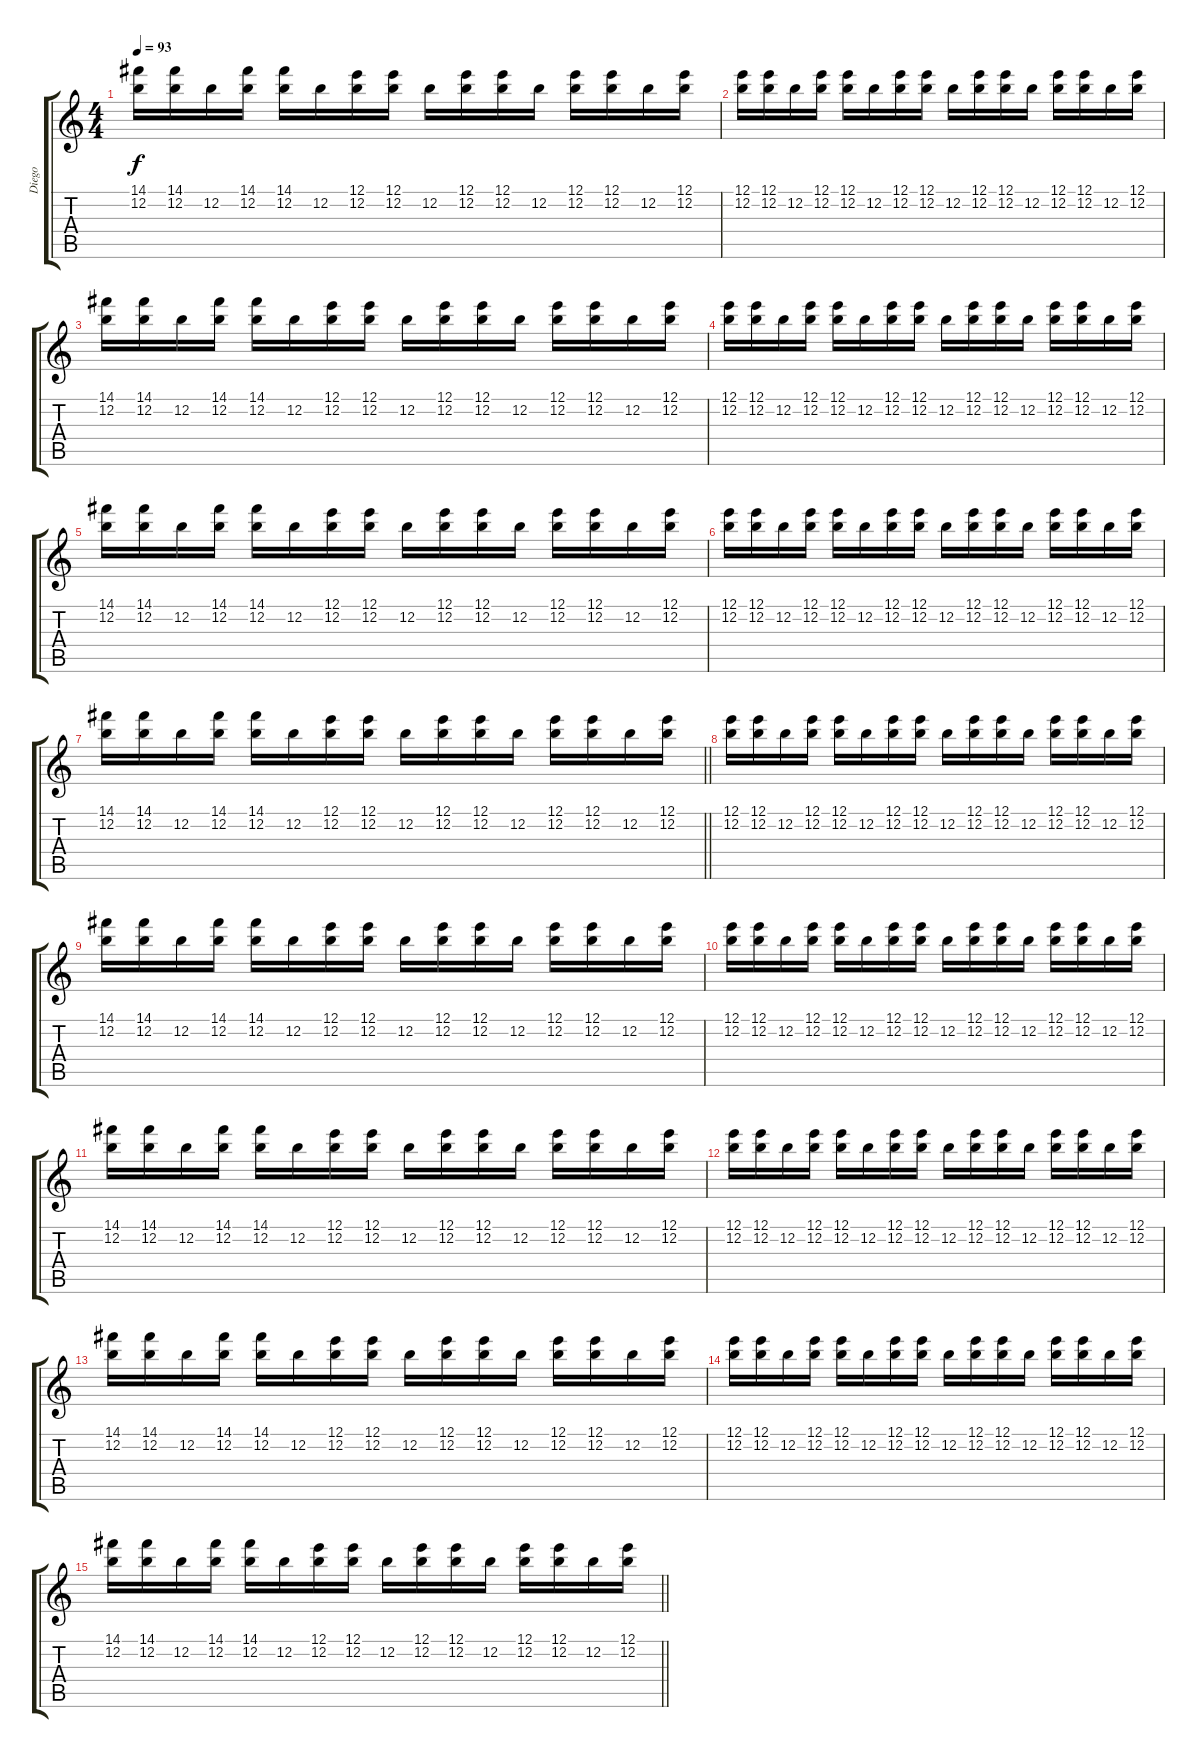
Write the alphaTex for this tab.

\track ("Diego" "Diego") {instrument acousticguitarsteel}
\staff {score tabs}
\tuning (E4 B3 G3 D3 A2 E2) {hide}
\ts (4 4)
\tempo 93
\clef g2
\ks c
(14.1 12.2).16{dy f} (14.1 12.2).16 12.2.16 (14.1 12.2).16 (14.1 12.2).16 12.2.16 (12.1 12.2).16 (12.1 12.2).16 12.2.16 (12.1 12.2).16 (12.1 12.2).16 12.2.16 (12.1 12.2).16 (12.1 12.2).16 12.2.16 (12.1 12.2).16 |
(12.1 12.2).16 (12.1 12.2).16 12.2.16 (12.1 12.2).16 (12.1 12.2).16 12.2.16 (12.1 12.2).16 (12.1 12.2).16 12.2.16 (12.1 12.2).16 (12.1 12.2).16 12.2.16 (12.1 12.2).16 (12.1 12.2).16 12.2.16 (12.1 12.2).16 |
(14.1 12.2).16 (14.1 12.2).16 12.2.16 (14.1 12.2).16 (14.1 12.2).16 12.2.16 (12.1 12.2).16 (12.1 12.2).16 12.2.16 (12.1 12.2).16 (12.1 12.2).16 12.2.16 (12.1 12.2).16 (12.1 12.2).16 12.2.16 (12.1 12.2).16 |
(12.1 12.2).16 (12.1 12.2).16 12.2.16 (12.1 12.2).16 (12.1 12.2).16 12.2.16 (12.1 12.2).16 (12.1 12.2).16 12.2.16 (12.1 12.2).16 (12.1 12.2).16 12.2.16 (12.1 12.2).16 (12.1 12.2).16 12.2.16 (12.1 12.2).16 |
(14.1 12.2).16 (14.1 12.2).16 12.2.16 (14.1 12.2).16 (14.1 12.2).16 12.2.16 (12.1 12.2).16 (12.1 12.2).16 12.2.16 (12.1 12.2).16 (12.1 12.2).16 12.2.16 (12.1 12.2).16 (12.1 12.2).16 12.2.16 (12.1 12.2).16 |
(12.1 12.2).16 (12.1 12.2).16 12.2.16 (12.1 12.2).16 (12.1 12.2).16 12.2.16 (12.1 12.2).16 (12.1 12.2).16 12.2.16 (12.1 12.2).16 (12.1 12.2).16 12.2.16 (12.1 12.2).16 (12.1 12.2).16 12.2.16 (12.1 12.2).16 |
\barLineRight lightlight
(14.1 12.2).16 (14.1 12.2).16 12.2.16 (14.1 12.2).16 (14.1 12.2).16 12.2.16 (12.1 12.2).16 (12.1 12.2).16 12.2.16 (12.1 12.2).16 (12.1 12.2).16 12.2.16 (12.1 12.2).16 (12.1 12.2).16 12.2.16 (12.1 12.2).16 |
(12.1 12.2).16 (12.1 12.2).16 12.2.16 (12.1 12.2).16 (12.1 12.2).16 12.2.16 (12.1 12.2).16 (12.1 12.2).16 12.2.16{volume 13} (12.1 12.2).16 (12.1 12.2).16 12.2.16 (12.1 12.2).16{volume 12} (12.1 12.2).16 12.2.16 (12.1 12.2).16 |
(14.1 12.2).16 (14.1 12.2).16 12.2.16{volume 11} (14.1 12.2).16 (14.1 12.2).16 12.2.16 (12.1 12.2).16 (12.1 12.2).16 12.2.16{volume 10} (12.1 12.2).16 (12.1 12.2).16 12.2.16 (12.1 12.2).16 (12.1 12.2).16{volume 9} 12.2.16 (12.1 12.2).16 |
(12.1 12.2).16{volume 8} (12.1 12.2).16 12.2.16 (12.1 12.2).16 (12.1 12.2).16 12.2.16 (12.1 12.2).16 (12.1 12.2).16 12.2.16{volume 7} (12.1 12.2).16 (12.1 12.2).16 12.2.16 (12.1 12.2).16 (12.1 12.2).16 12.2.16 (12.1 12.2).16 |
(14.1 12.2).16{volume 6} (14.1 12.2).16 12.2.16 (14.1 12.2).16 (14.1 12.2).16 12.2.16 (12.1 12.2).16 (12.1 12.2).16 12.2.16{volume 5} (12.1 12.2).16 (12.1 12.2).16 12.2.16 (12.1 12.2).16 (12.1 12.2).16 12.2.16 (12.1 12.2).16 |
(12.1 12.2).16{volume 4} (12.1 12.2).16 12.2.16 (12.1 12.2).16 (12.1 12.2).16 12.2.16 (12.1 12.2).16 (12.1 12.2).16 12.2.16{volume 3} (12.1 12.2).16 (12.1 12.2).16 12.2.16 (12.1 12.2).16 (12.1 12.2).16 12.2.16 (12.1 12.2).16 |
(14.1 12.2).16{volume 2} (14.1 12.2).16 12.2.16 (14.1 12.2).16 (14.1 12.2).16 12.2.16 (12.1 12.2).16 (12.1 12.2).16 12.2.16{volume 1} (12.1 12.2).16 (12.1 12.2).16 12.2.16 (12.1 12.2).16 (12.1 12.2).16 12.2.16 (12.1 12.2).16 |
(12.1 12.2).16 (12.1 12.2).16 12.2.16 (12.1 12.2).16 (12.1 12.2).16 12.2.16 (12.1 12.2).16 (12.1 12.2).16 12.2.16 (12.1 12.2).16 (12.1 12.2).16 12.2.16 (12.1 12.2).16 (12.1 12.2).16 12.2.16 (12.1 12.2).16 |
\barLineRight lightlight
(14.1 12.2).16 (14.1 12.2).16 12.2.16 (14.1 12.2).16 (14.1 12.2).16 12.2.16 (12.1 12.2).16 (12.1 12.2).16 12.2.16 (12.1 12.2).16 (12.1 12.2).16 12.2.16 (12.1 12.2).16 (12.1 12.2).16 12.2.16 (12.1 12.2).16
